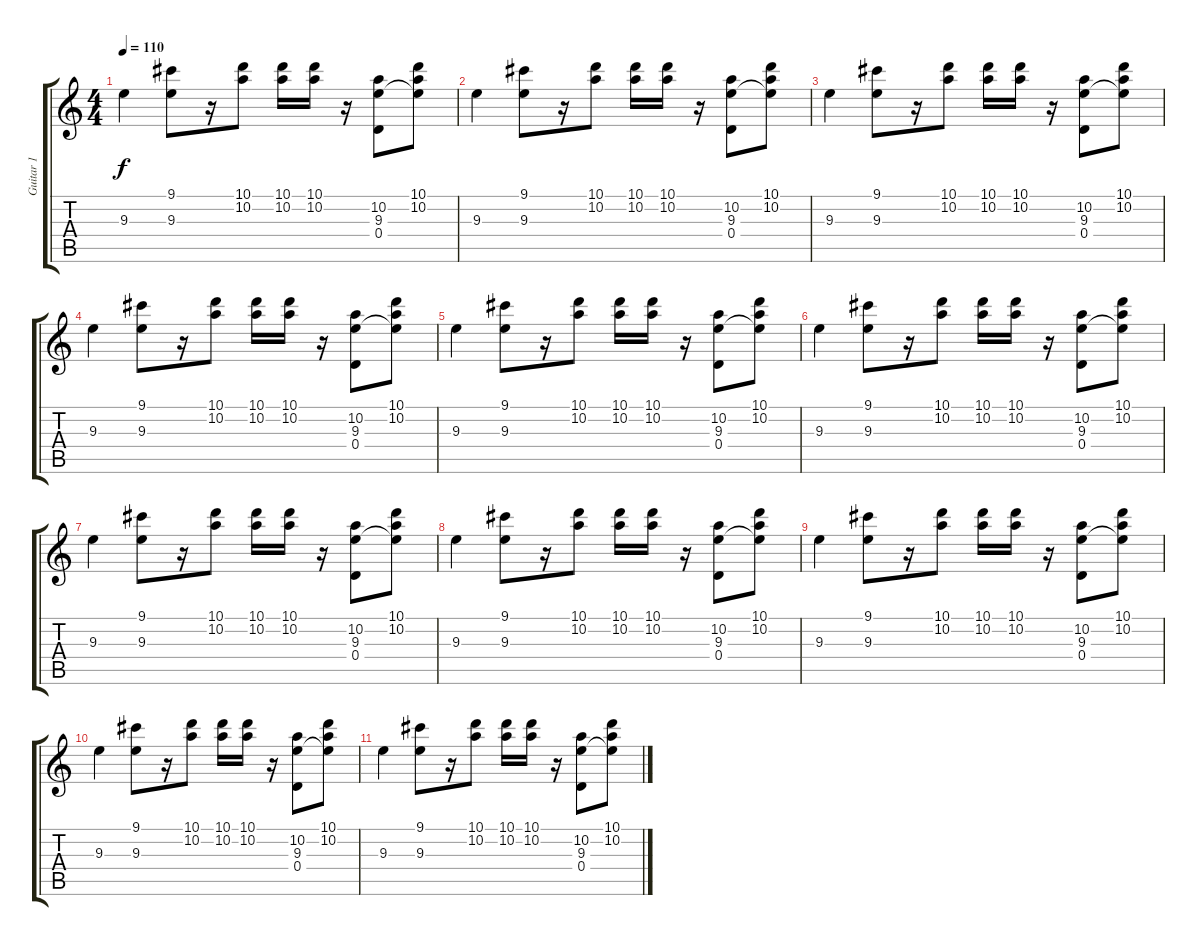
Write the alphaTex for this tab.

\track ("Guitar 1" "Guitar 1") {instrument electricguitarmuted}
\staff {score tabs}
\tuning (E4 B3 G3 D3 A2 E2) {hide}
\ts (4 4)
\tempo 110
\clef g2
\ks c
9.3.4{dy f} (9.1 9.3).8 r.16 (10.1 10.2).8 (10.1 10.2).16 (10.1 10.2).16 r.16 (10.2 9.3 0.4).8 (10.1 10.2 9.3{t}).8 |
9.3.4 (9.1 9.3).8 r.16 (10.1 10.2).8 (10.1 10.2).16 (10.1 10.2).16 r.16 (10.2 9.3 0.4).8 (10.1 10.2 9.3{t}).8 |
9.3.4 (9.1 9.3).8 r.16 (10.1 10.2).8 (10.1 10.2).16 (10.1 10.2).16 r.16 (10.2 9.3 0.4).8 (10.1 10.2 9.3{t}).8 |
9.3.4 (9.1 9.3).8 r.16 (10.1 10.2).8 (10.1 10.2).16 (10.1 10.2).16 r.16 (10.2 9.3 0.4).8 (10.1 10.2 9.3{t}).8 |
9.3.4 (9.1 9.3).8 r.16 (10.1 10.2).8 (10.1 10.2).16 (10.1 10.2).16 r.16 (10.2 9.3 0.4).8 (10.1 10.2 9.3{t}).8 |
9.3.4 (9.1 9.3).8 r.16 (10.1 10.2).8 (10.1 10.2).16 (10.1 10.2).16 r.16 (10.2 9.3 0.4).8 (10.1 10.2 9.3{t}).8 |
9.3.4 (9.1 9.3).8 r.16 (10.1 10.2).8 (10.1 10.2).16 (10.1 10.2).16 r.16 (10.2 9.3 0.4).8 (10.1 10.2 9.3{t}).8 |
9.3.4 (9.1 9.3).8 r.16 (10.1 10.2).8 (10.1 10.2).16 (10.1 10.2).16 r.16 (10.2 9.3 0.4).8 (10.1 10.2 9.3{t}).8 |
9.3.4 (9.1 9.3).8 r.16 (10.1 10.2).8 (10.1 10.2).16 (10.1 10.2).16 r.16 (10.2 9.3 0.4).8 (10.1 10.2 9.3{t}).8 |
9.3.4 (9.1 9.3).8 r.16 (10.1 10.2).8 (10.1 10.2).16 (10.1 10.2).16 r.16 (10.2 9.3 0.4).8 (10.1 10.2 9.3{t}).8 |
9.3.4 (9.1 9.3).8 r.16 (10.1 10.2).8 (10.1 10.2).16 (10.1 10.2).16 r.16 (10.2 9.3 0.4).8 (10.1 10.2 9.3{t}).8
